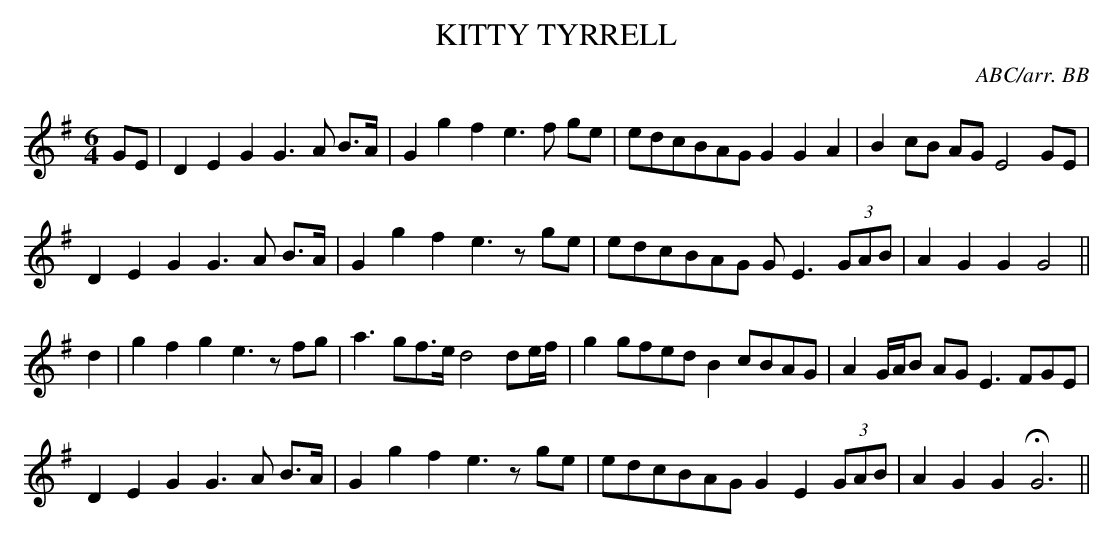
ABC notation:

X:1
T:KITTY TYRRELL
Y:"andante"
C:ABC/arr. BB
L:1/8
M:6/4
K:G
GE|D2E2G2 G3A B>A|G2g2f2 e3f ge|edcBAG G2G2A2|B2cB AG E4GE|
D2E2G2 G3A B>A|G2g2f2 e3zge|edcBAG GE3 (3GAB|A2G2G2 G4||
d2|g2f2g2 e3zfg|a3 gf>e d4 de/f/|g2 gfed B2 cBAG|A2 G/A/B AG E3 FGE|
D2E2G2 G3A B>A|G2g2f2 e3zge|edcBAG G2E2 (3GAB|A2G2G2 HG6||
